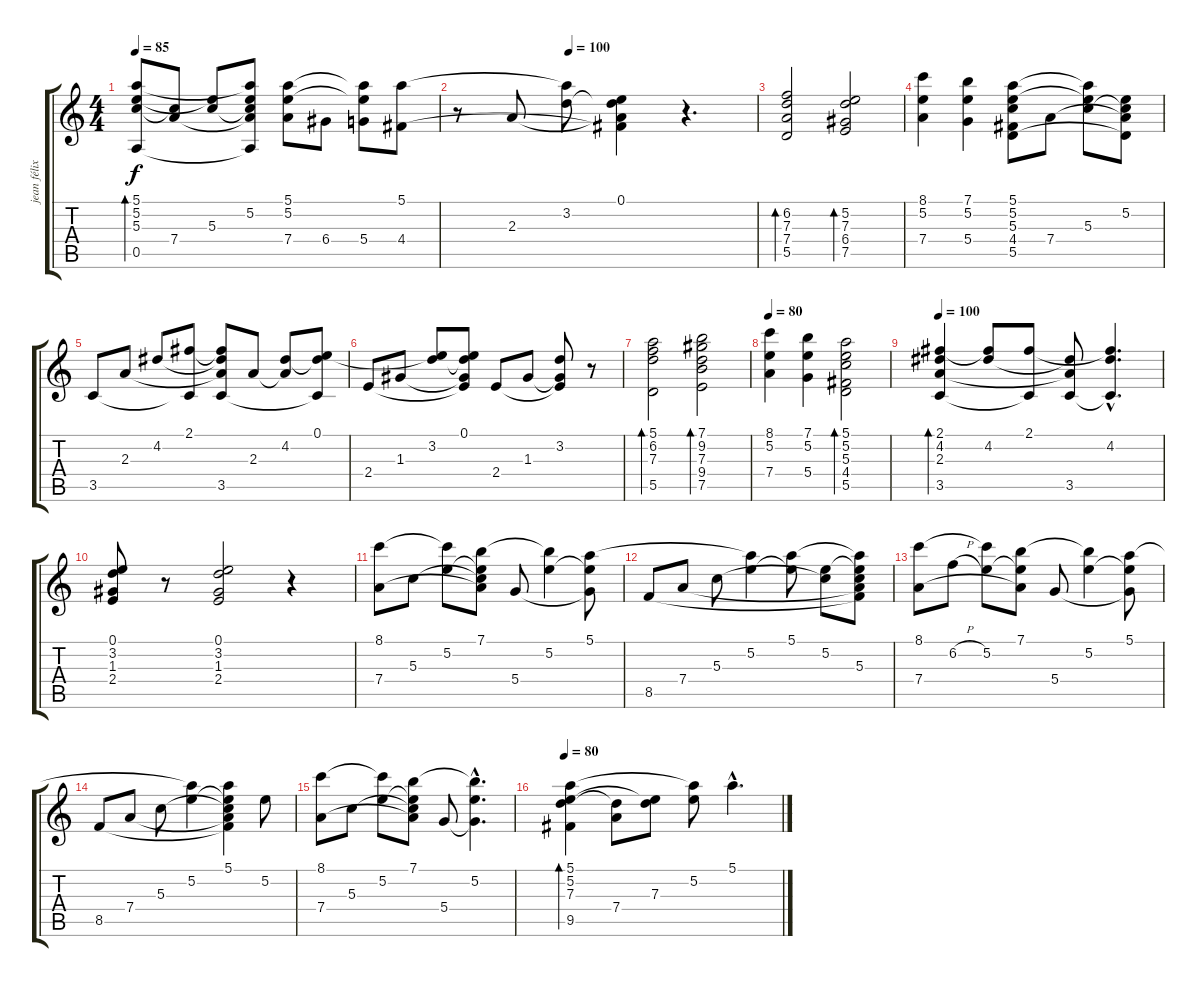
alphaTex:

\track ("jean félix lalanne" "jean félix") {instrument acousticguitarnylon}
\staff {score tabs}
\tuning (E4 B3 G3 D3 A2 E2) {hide}
\ts (4 4)
\tempo 85
\clef g2
\ks c
(5.1 5.2 5.3 0.5).8{bd 240 dy f} (5.3{t} 7.4).8 (5.2{t} 5.3).8 (5.1{t} 5.2 5.3{t} 7.4{t} 0.5{t}).8 (5.1 5.2 7.4).8 6.4.8 (5.1{t} 5.2{t} 5.4).8 (5.1 4.4).8 |
\tempo (100 0.375)
r.8 2.3.8 (5.1{t} 3.2).8 (0.1 3.2{t} 2.3{t} 4.4{t}).4 r.4{d} |
(6.2 7.3 7.4 5.5).2{bd 240} (5.2 7.3 6.4 7.5).2{bd 240} |
(8.1 5.2 7.4).4 (7.1 5.2 5.4).4 (5.1 5.2 5.3 4.4 5.5).8 7.4.8 (5.1{t} 5.2{t} 5.3).8 (5.2 5.3{t} 7.4{t} 5.5{t}).8 |
3.5.8 2.3.8 4.2.8 (2.1 3.5{t}).8 (2.1{t} 4.2{t} 2.3{t} 3.5).8 2.3.8 (4.2 2.3{t}).8 (0.1 4.2{t} 3.5{t}).8 |
2.4.8 1.3.8 (0.1{t} 3.2).8 (0.1 3.2{t} 1.3{t} 2.4{t}).8 2.4.8 1.3.8 (3.2 1.3{t} 2.4{t}).8 r.8 |
(5.1 6.2 7.3 5.5).2{bd 240} (7.1 9.2 7.3 9.4 7.5).2{bd 240} |
\tempo 80
(8.1 5.2 7.4).4 (7.1 5.2 5.4).4 (5.1 5.2 5.3 4.4 5.5).2{bd 240} |
\tempo 100
(2.1 4.2 2.3 3.5).4{bd 240} (2.1{t} 4.2).8 (2.1 3.5{t}).8 (4.2{t} 2.3{t} 3.5).8 (2.1{hac t} 4.2{hac} 3.5{hac t}).4{d} |
(0.1 3.2 1.3 2.4).8 r.8 (0.1 3.2 1.3 2.4).2 r.4 |
(8.1 7.4).8 5.3.8 (8.1{t} 5.2).8 (7.1 5.2{t} 5.3{t} 7.4{t}).8 5.4.8 (7.1{t} 5.2).4 (5.1 5.2{t} 5.4{t}).8 |
8.5.8 7.4.8 5.3.8 (5.1{t} 5.2).4 (5.1 5.2{t}).8 (5.2 5.3{t}).8 (5.1{t} 5.2{t} 5.3 7.4{t} 8.5{t}).8 |
(8.1 7.4).8 6.2{h}.8 (8.1{t} 5.2).8 (7.1 5.2{t} 7.4{t}).8 5.4.8 (7.1{t} 5.2).4 (5.1 5.2{t} 5.4{t}).8 |
8.5.8 7.4.8 5.3.8 (5.1{t} 5.2).4 (5.1 5.2{t} 5.3{t} 7.4{t} 8.5{t}).4 5.2.8 |
(8.1 7.4).8 5.3.8 (8.1{t} 5.2).8 (7.1 5.2{t} 5.3{t} 7.4{t}).8 5.4.8 (7.1{hac t} 5.2{hac} 5.4{hac t}).4{d} |
\tempo 80
(5.1 5.2 7.3 9.5).4{bd 480} (7.3{t} 7.4).8 (5.2{t} 7.3).8 (5.1{t} 5.2).8 5.1{hac}.4{d}
